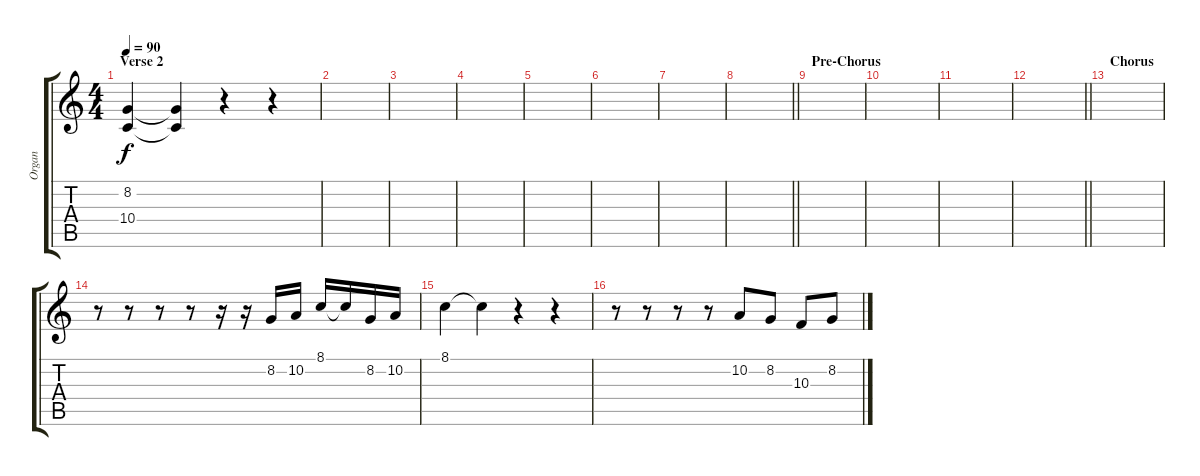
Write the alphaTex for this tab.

\track ("Organ" "Organ") {instrument lead2sawtooth}
\staff {score tabs}
\tuning (E4 B3 G3 D3 A2 E2) {hide}
\ts (4 4)
\section ("" "Verse 2")
\tempo 90
\clef g2
\ks c
(8.2 10.4).4{dy f} (8.2{t} 10.4{t}).4 r.4 r.4 |
|
|
|
|
|
|
\barLineRight lightlight
|
\section ("" "Pre-Chorus")
|
|
|
\barLineRight lightlight
|
\section ("" "Chorus")
|
r.8 r.8 r.8 r.8 r.16 r.16 8.2.16 10.2.16 8.1.16 8.1{t}.16 8.2.16 10.2.16 |
8.1.4 8.1{t}.4 r.4 r.4 |
r.8 r.8 r.8 r.8 10.2.8 8.2.8 10.3.8 8.2.8
